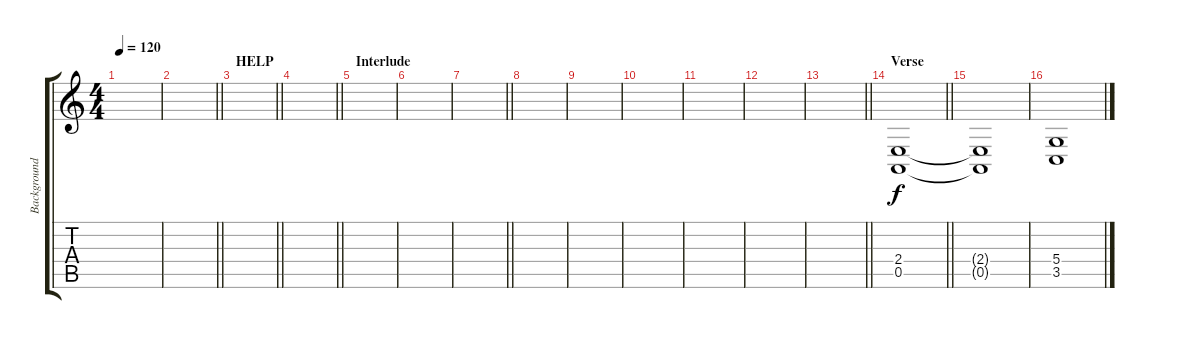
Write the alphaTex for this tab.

\track ("Background" "Background") {instrument fx6goblins}
\staff {score tabs}
\tuning (E4 B3 G3 D3 A2 E2) {hide}
\ts (4 4)
\tempo 120
\clef g2
\ks c
|
\barLineRight lightlight
|
\section ("" "HELP")
\barLineRight lightlight
|
\barLineRight lightlight
|
\section ("" "Interlude")
|
|
\barLineRight lightlight
|
|
|
|
|
|
\barLineRight lightlight
|
\section ("" "Verse")
\barLineRight lightlight
(2.4 0.5).1 |
(2.4{t} 0.5{t}).1 |
(5.4 3.5).1
